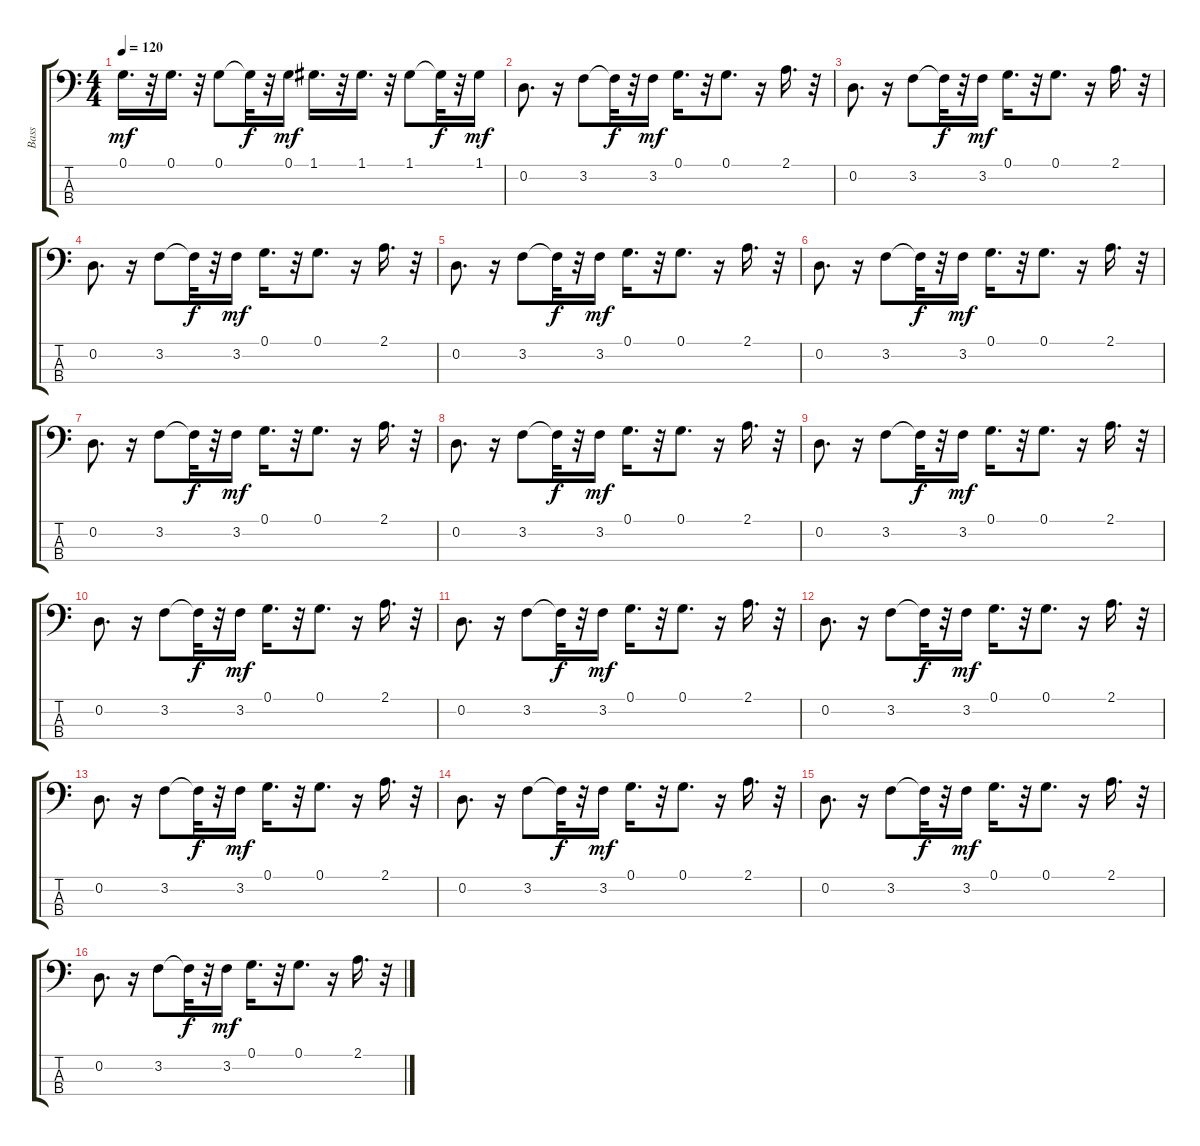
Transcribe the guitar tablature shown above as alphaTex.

\track ("Bass" "Bass") {instrument synthbass2}
\staff {score tabs}
\tuning (G2 D2 A1 E1) {hide}
\ts (4 4)
\tempo 120
\clef f4
\ks c
0.1.16{d dy mf} r.32 0.1.16{d} r.32 0.1.8 0.1{t}.32{dy f} r.32 0.1.16{dy mf} 1.1.16{d} r.32 1.1.16{d} r.32 1.1.8 1.1{t}.32{dy f} r.32 1.1.16{dy mf} |
0.2.8{d} r.16 3.2.8 3.2{t}.32{dy f} r.32 3.2.16{dy mf} 0.1.16{d} r.32 0.1.8{d} r.16 2.1.16{d} r.32 |
0.2.8{d} r.16 3.2.8 3.2{t}.32{dy f} r.32 3.2.16{dy mf} 0.1.16{d} r.32 0.1.8{d} r.16 2.1.16{d} r.32 |
0.2.8{d} r.16 3.2.8 3.2{t}.32{dy f} r.32 3.2.16{dy mf} 0.1.16{d} r.32 0.1.8{d} r.16 2.1.16{d} r.32 |
0.2.8{d} r.16 3.2.8 3.2{t}.32{dy f} r.32 3.2.16{dy mf} 0.1.16{d} r.32 0.1.8{d} r.16 2.1.16{d} r.32 |
0.2.8{d} r.16 3.2.8 3.2{t}.32{dy f} r.32 3.2.16{dy mf} 0.1.16{d} r.32 0.1.8{d} r.16 2.1.16{d} r.32 |
0.2.8{d} r.16 3.2.8 3.2{t}.32{dy f} r.32 3.2.16{dy mf} 0.1.16{d} r.32 0.1.8{d} r.16 2.1.16{d} r.32 |
0.2.8{d} r.16 3.2.8 3.2{t}.32{dy f} r.32 3.2.16{dy mf} 0.1.16{d} r.32 0.1.8{d} r.16 2.1.16{d} r.32 |
0.2.8{d} r.16 3.2.8 3.2{t}.32{dy f} r.32 3.2.16{dy mf} 0.1.16{d} r.32 0.1.8{d} r.16 2.1.16{d} r.32 |
0.2.8{d} r.16 3.2.8 3.2{t}.32{dy f} r.32 3.2.16{dy mf} 0.1.16{d} r.32 0.1.8{d} r.16 2.1.16{d} r.32 |
0.2.8{d} r.16 3.2.8 3.2{t}.32{dy f} r.32 3.2.16{dy mf} 0.1.16{d} r.32 0.1.8{d} r.16 2.1.16{d} r.32 |
0.2.8{d} r.16 3.2.8 3.2{t}.32{dy f} r.32 3.2.16{dy mf} 0.1.16{d} r.32 0.1.8{d} r.16 2.1.16{d} r.32 |
0.2.8{d} r.16 3.2.8 3.2{t}.32{dy f} r.32 3.2.16{dy mf} 0.1.16{d} r.32 0.1.8{d} r.16 2.1.16{d} r.32 |
0.2.8{d} r.16 3.2.8 3.2{t}.32{dy f} r.32 3.2.16{dy mf} 0.1.16{d} r.32 0.1.8{d} r.16 2.1.16{d} r.32 |
0.2.8{d} r.16 3.2.8 3.2{t}.32{dy f} r.32 3.2.16{dy mf} 0.1.16{d} r.32 0.1.8{d} r.16 2.1.16{d} r.32 |
0.2.8{d} r.16 3.2.8 3.2{t}.32{dy f} r.32 3.2.16{dy mf} 0.1.16{d} r.32 0.1.8{d} r.16 2.1.16{d} r.32
